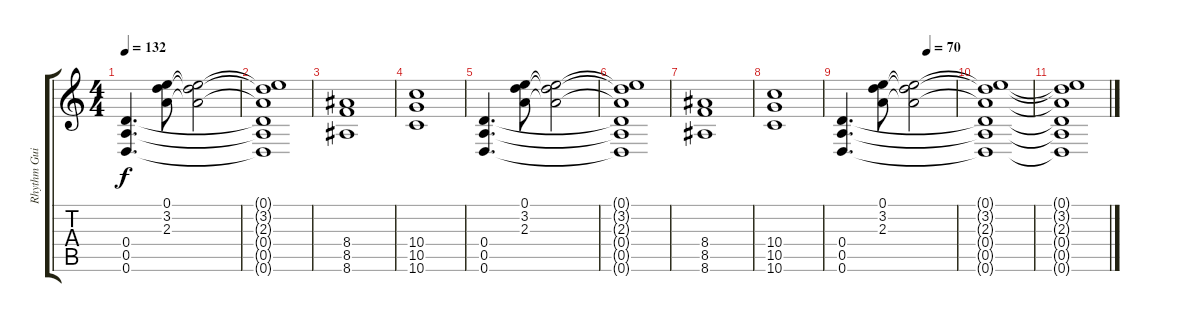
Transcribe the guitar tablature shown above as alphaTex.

\track ("Rhythm Guitar I" "Rhythm Gui") {instrument overdrivenguitar}
\staff {score tabs}
\tuning (E4 B3 G3 D3 A2 D2) {hide}
\ts (4 4)
\tempo 132
\clef g2
\ks c
(0.4 0.5 0.6).4{d dy f} (0.1 3.2 2.3).8 (0.1{t} 3.2{t} 2.3{t}).2 |
(0.1{t} 3.2{t} 2.3{t} 0.4{t} 0.5{t} 0.6{t}).1 |
(8.4 8.5 8.6).1 |
(10.4 10.5 10.6).1 |
(0.4 0.5 0.6).4{d} (0.1 3.2 2.3).8 (0.1{t} 3.2{t} 2.3{t}).2 |
(0.1{t} 3.2{t} 2.3{t} 0.4{t} 0.5{t} 0.6{t}).1 |
(8.4 8.5 8.6).1 |
(10.4 10.5 10.6).1 |
\tempo (70 0.75)
(0.4 0.5 0.6).4{d} (0.1 3.2 2.3).8 (0.1{t} 3.2{t} 2.3{t}).2 |
(0.1{t} 3.2{t} 2.3{t} 0.4{t} 0.5{t} 0.6{t}).1 |
(0.1{t} 3.2{t} 2.3{t} 0.4{t} 0.5{t} 0.6{t}).1
